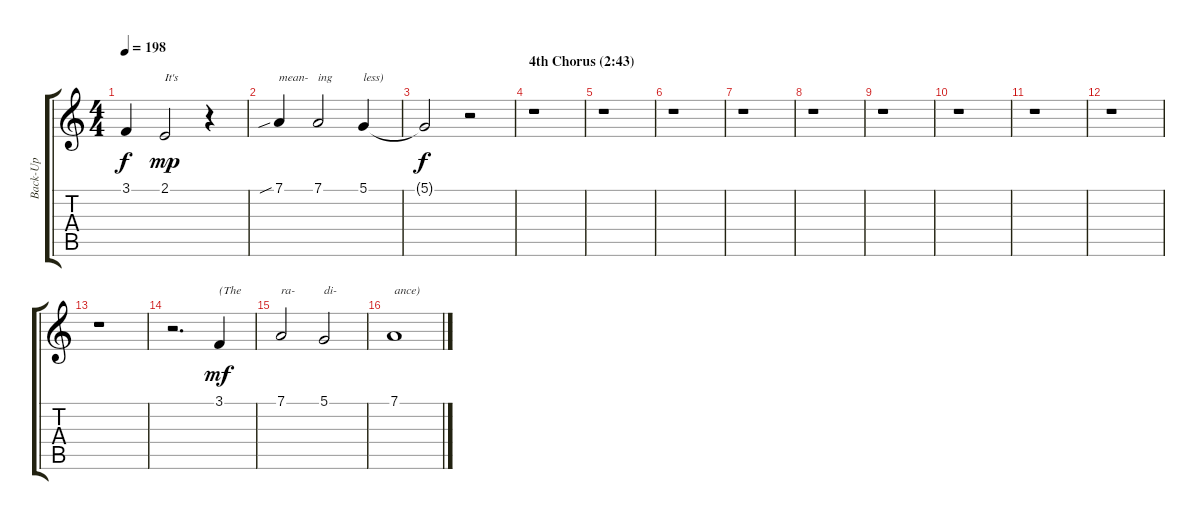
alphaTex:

\track ("Back-Up" "Back-Up") {instrument viola}
\staff {score tabs}
\tuning (D4 A3 F3 C3 G2 C2) {hide}
\ts (4 4)
\tempo 198
\clef g2
\ks c
3.1{t}.4{dy f} 2.1.2{txt "It's" dy mp} r.4 |
7.1{sib}.4{txt "mean-"} 7.1.2{txt "ing"} 5.1.4{txt "less)"} |
5.1{t}.2{dy f} r.2 |
\section ("" "4th Chorus (2:43)")
r.1 |
r.1 |
r.1 |
r.1 |
r.1 |
r.1 |
r.1 |
r.1 |
r.1 |
r.1 |
r.2{d} 3.1.4{txt "(The" dy mf} |
7.1.2{txt "ra-"} 5.1.2{txt "di-"} |
7.1.1{txt "ance)"}
